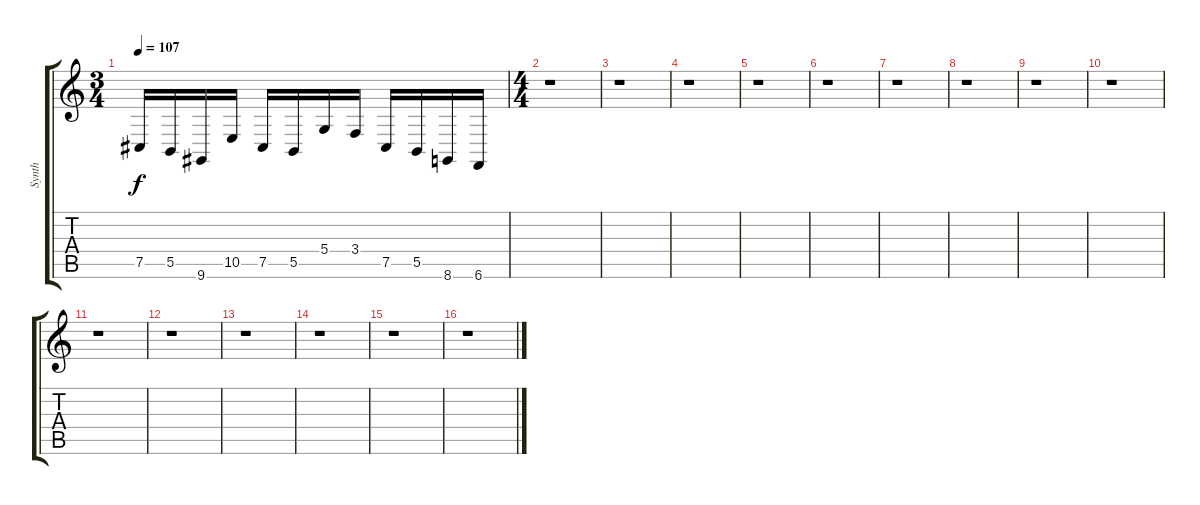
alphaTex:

\track ("Synth" "Synth") {instrument synthstrings1}
\staff {score tabs}
\tuning (E4 B3 G3 D3 Gb2 B1) {hide}
\ts (3 4)
\tempo 107
\clef g2
\ks c
7.5.16{dy f} 5.5.16 9.6.16 10.5.16 7.5.16 5.5.16 5.4.16 3.4.16 7.5.16 5.5.16 8.6.16 6.6.16 |
\ts (4 4)
r.1 |
r.1 |
r.1 |
r.1 |
r.1 |
r.1 |
r.1 |
r.1 |
r.1 |
r.1 |
r.1 |
r.1 |
r.1 |
r.1 |
r.1
